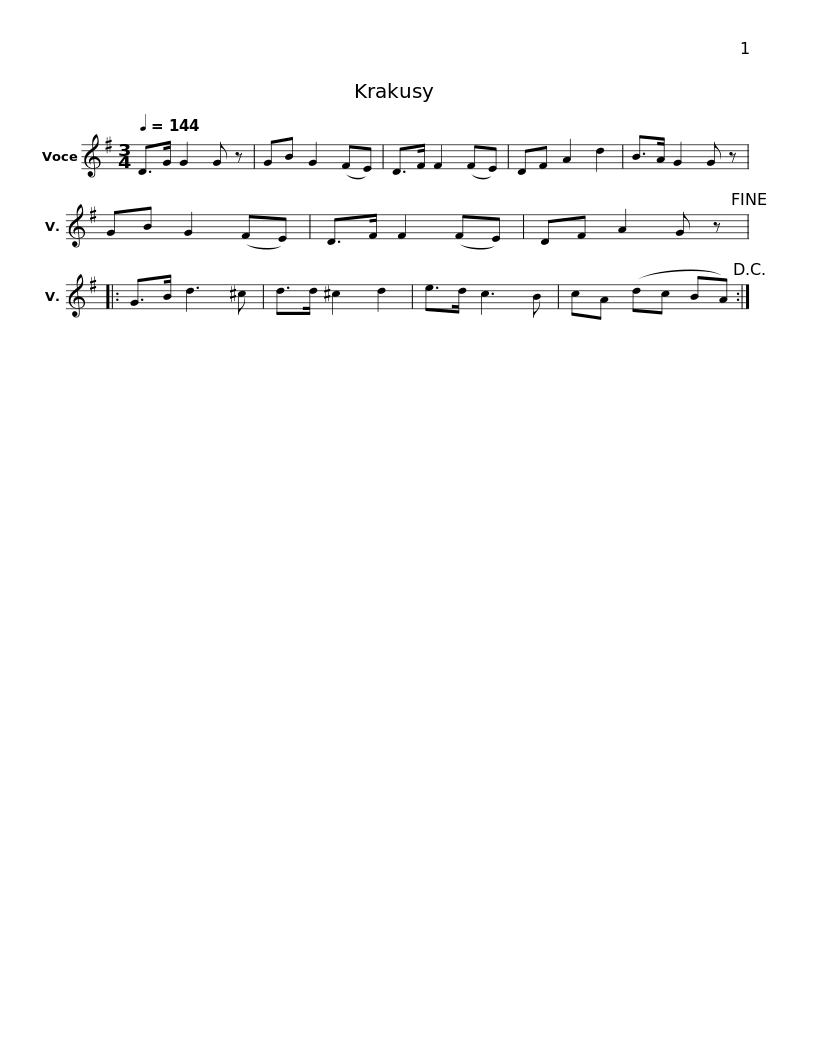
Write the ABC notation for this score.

X:1
L:1/8
Q:1/4=144
M:3/4
I:linebreak $
K:G
V:1 treble
V:1
 D>G G2 G z | GB G2 (FE) | D>F F2 (FE) | DF A2 d2 |$ B>A G2 G z | %5
 GB G2 (FE) | D>F F2 (FE) | DF A2 G z!fine! |:$ G>B d3 ^c | d>d ^c2 d2 | %10
 e>d c3 B | cA (dc BA)!D.C.! :| %12
